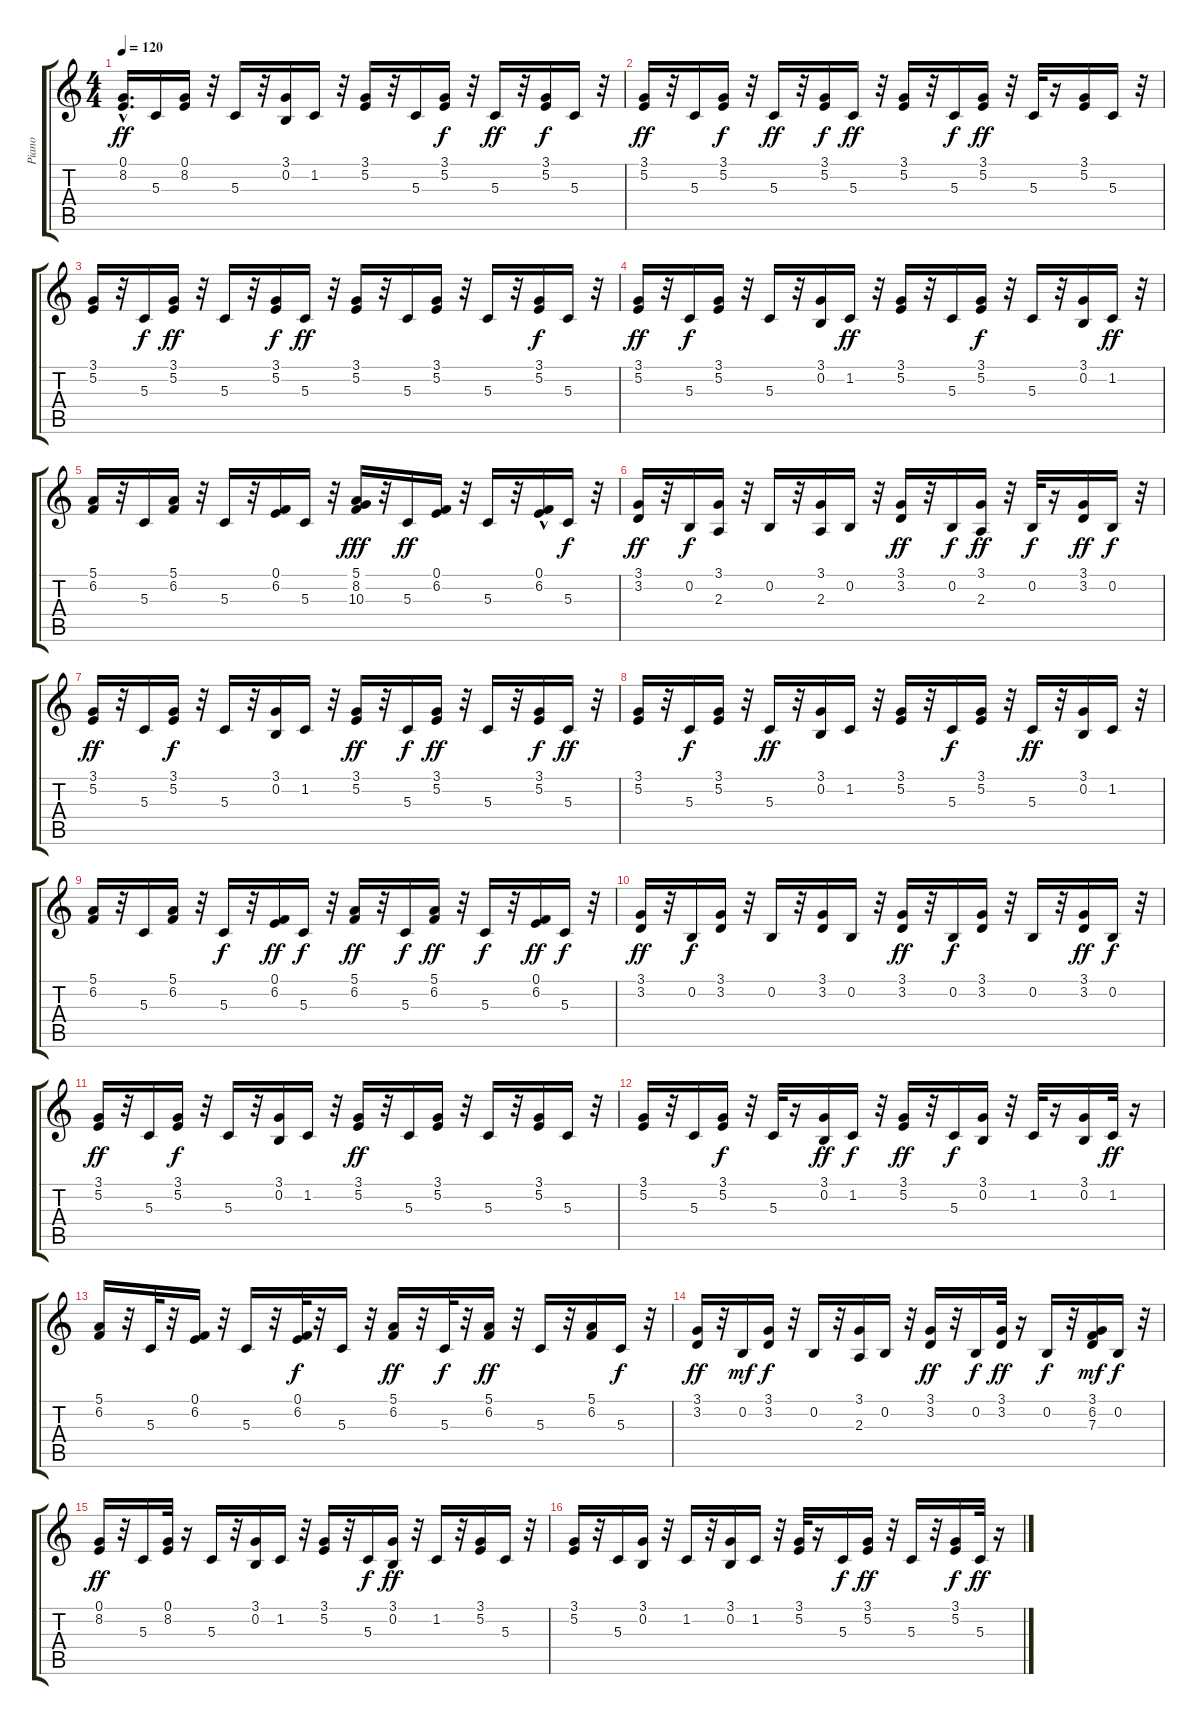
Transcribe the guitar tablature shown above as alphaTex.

\track ("Piano" "Piano") {instrument acousticgrandpiano}
\staff {score tabs}
\tuning (E4 B3 G3 D3 A2 E2) {hide}
\ts (4 4)
\tempo 120
\clef g2
\ks c
(0.1 8.2{hac}).16{d dy ff} 5.3.16 (0.1 8.2).16 r.32 5.3.16 r.32 (3.1 0.2).16 1.2.16 r.32 (3.1 5.2).16 r.32 5.3.16 (3.1 5.2).16{dy f} r.32 5.3.16{dy ff} r.32 (3.1 5.2).16{dy f} 5.3.16 r.32 |
(3.1 5.2).16{dy ff} r.32 5.3.16 (3.1 5.2).16{dy f} r.32 5.3.16{dy ff} r.32 (3.1 5.2).16{dy f} 5.3.16{dy ff} r.32 (3.1 5.2).16 r.32 5.3.16{dy f} (3.1 5.2).16{dy ff} r.32 5.3.32 r.16 (3.1 5.2).16 5.3.16 r.32 |
(3.1 5.2).16 r.32 5.3.16{dy f} (3.1 5.2).16{dy ff} r.32 5.3.16 r.32 (3.1 5.2).16{dy f} 5.3.16{dy ff} r.32 (3.1 5.2).16 r.32 5.3.16 (3.1 5.2).16 r.32 5.3.16 r.32 (3.1 5.2).16{dy f} 5.3.16 r.32 |
(3.1 5.2).16{dy ff} r.32 5.3.16{dy f} (3.1 5.2).16 r.32 5.3.16 r.32 (3.1 0.2).16 1.2.16{dy ff} r.32 (3.1 5.2).16 r.32 5.3.16 (3.1 5.2).16{dy f} r.32 5.3.16 r.32 (3.1 0.2).16 1.2.16{dy ff} r.32 |
(5.1 6.2).16 r.32 5.3.16 (5.1 6.2).16 r.32 5.3.16 r.32 (0.1 6.2).16 5.3.16 r.32 (5.1 8.2 10.3).16{dy fff} r.32 5.3.16{dy ff} (0.1 6.2).16 r.32 5.3.16 r.32 (0.1{hac} 6.2).16 5.3.16{dy f} r.32 |
(3.1 3.2).16{dy ff} r.32 0.2.16{dy f} (3.1 2.3).16 r.32 0.2.16 r.32 (3.1 2.3).16 0.2.16 r.32 (3.1 3.2).16{dy ff} r.32 0.2.16{dy f} (3.1 2.3).16{dy ff} r.32 0.2.32{dy f} r.16 (3.1 3.2).16{dy ff} 0.2.16{dy f} r.32 |
(3.1 5.2).16{dy ff} r.32 5.3.16 (3.1 5.2).16{dy f} r.32 5.3.16 r.32 (3.1 0.2).16 1.2.16 r.32 (3.1 5.2).16{dy ff} r.32 5.3.16{dy f} (3.1 5.2).16{dy ff} r.32 5.3.16 r.32 (3.1 5.2).16{dy f} 5.3.16{dy ff} r.32 |
(3.1 5.2).16 r.32 5.3.16{dy f} (3.1 5.2).16 r.32 5.3.16{dy ff} r.32 (3.1 0.2).16 1.2.16 r.32 (3.1 5.2).16 r.32 5.3.16{dy f} (3.1 5.2).16 r.32 5.3.16{dy ff} r.32 (3.1 0.2).16 1.2.16 r.32 |
(5.1 6.2).16 r.32 5.3.16 (5.1 6.2).16 r.32 5.3.16{dy f} r.32 (0.1 6.2).16{dy ff} 5.3.16{dy f} r.32 (5.1 6.2).16{dy ff} r.32 5.3.16{dy f} (5.1 6.2).16{dy ff} r.32 5.3.16{dy f} r.32 (0.1 6.2).16{dy ff} 5.3.16{dy f} r.32 |
(3.1 3.2).16{dy ff} r.32 0.2.16{dy f} (3.1 3.2).16 r.32 0.2.16 r.32 (3.1 3.2).16 0.2.16 r.32 (3.1 3.2).16{dy ff} r.32 0.2.16{dy f} (3.1 3.2).16 r.32 0.2.16 r.32 (3.1 3.2).16{dy ff} 0.2.16{dy f} r.32 |
(3.1 5.2).16{dy ff} r.32 5.3.16 (3.1 5.2).16{dy f} r.32 5.3.16 r.32 (3.1 0.2).16 1.2.16 r.32 (3.1 5.2).16{dy ff} r.32 5.3.16 (3.1 5.2).16 r.32 5.3.16 r.32 (3.1 5.2).16 5.3.16 r.32 |
(3.1 5.2).16 r.32 5.3.16 (3.1 5.2).16{dy f} r.32 5.3.32 r.16 (3.1 0.2).16{dy ff} 1.2.16{dy f} r.32 (3.1 5.2).16{dy ff} r.32 5.3.16{dy f} (3.1 0.2).16 r.32 1.2.32 r.16 (3.1 0.2).16 1.2.32{dy ff} r.16 |
(5.1 6.2).16 r.32 5.3.32 r.32 (0.1 6.2).16 r.32 5.3.16 r.32 (0.1 6.2).32{dy f} r.32 5.3.16 r.32 (5.1 6.2).16{dy ff} r.32 5.3.32{dy f} r.32 (5.1 6.2).16{dy ff} r.32 5.3.16 r.32 (5.1 6.2).16 5.3.16{dy f} r.32 |
(3.1 3.2).16{dy ff} r.32 0.2.16{dy mf} (3.1 3.2).16{dy f} r.32 0.2.16 r.32 (3.1 2.3).16 0.2.16 r.32 (3.1 3.2).16{dy ff} r.32 0.2.16{dy f} (3.1 3.2).32{dy ff} r.16 0.2.16{dy f} r.32 (3.1 6.2 7.3).16{dy mf} 0.2.16{dy f} r.32 |
(0.1 8.2).16{dy ff} r.32 5.3.16 (0.1 8.2).32 r.16 5.3.16 r.32 (3.1 0.2).16 1.2.16 r.32 (3.1 5.2).16 r.32 5.3.16{dy f} (3.1 0.2).16{dy ff} r.32 1.2.16 r.32 (3.1 5.2).16 5.3.16 r.32 |
(3.1 5.2).16 r.32 5.3.16 (3.1 0.2).16 r.32 1.2.16 r.32 (3.1 0.2).16 1.2.16 r.32 (3.1 5.2).32 r.16 5.3.16{dy f} (3.1 5.2).16{dy ff} r.32 5.3.16 r.32 (3.1 5.2).16{dy f} 5.3.32{dy ff} r.16
